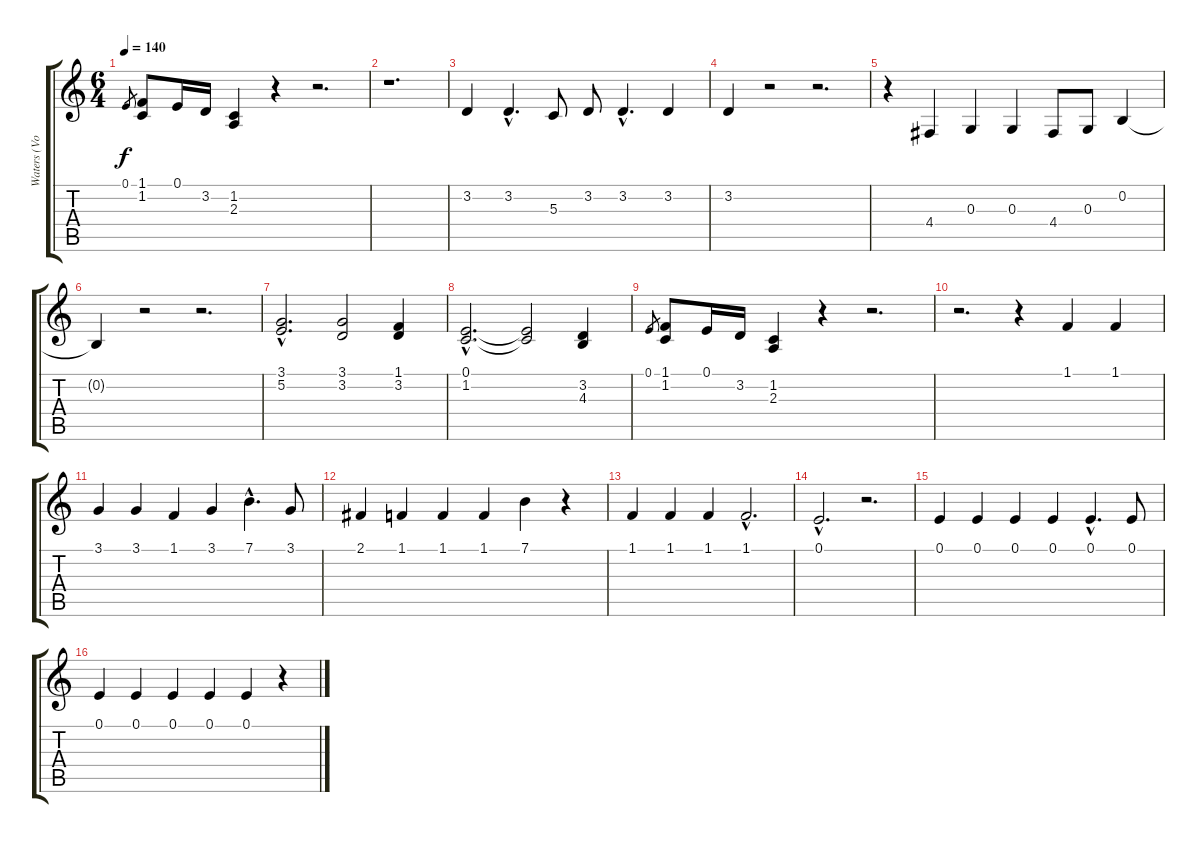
\track ("Waters (Vocals)" "Waters (Vo") {instrument stringensemble1}
\staff {score tabs}
\tuning (E4 B3 G3 D3 A2 E2) {hide}
\ts (6 4)
\tempo 140
\clef g2
\ks c
0.1.8{gr dy f} (1.1 1.2).8 0.1.16 3.2.16 (1.2 2.3).4 r.4 r.2{d} |
r.1{d} |
3.2.4 3.2{hac}.4{d} 5.3.8 3.2.8 3.2{hac}.4{d} 3.2.4 |
3.2.4 r.2 r.2{d} |
r.4 4.4.4 0.3.4 0.3.4 4.4.8 0.3.8 0.2.4 |
0.2{t}.4 r.2 r.2{d} |
(3.1{hac} 5.2{hac}).2{d} (3.1 3.2).2 (1.1 3.2).4 |
(0.1{hac} 1.2{hac}).2{d} (0.1{t} 1.2{t}).2 (3.2 4.3).4 |
0.1.8{gr} (1.1 1.2).8 0.1.16 3.2.16 (1.2 2.3).4 r.4 r.2{d} |
r.2{d} r.4 1.1.4 1.1.4 |
3.1.4 3.1.4 1.1.4 3.1.4 7.1{hac}.4{d} 3.1.8 |
2.1.4 1.1.4 1.1.4 1.1.4 7.1.4 r.4 |
1.1.4 1.1.4 1.1.4 1.1{hac}.2{d} |
0.1{hac}.2{d} r.2{d} |
0.1.4 0.1.4 0.1.4 0.1.4 0.1{hac}.4{d} 0.1.8 |
0.1.4 0.1.4 0.1.4 0.1.4 0.1.4 r.4
